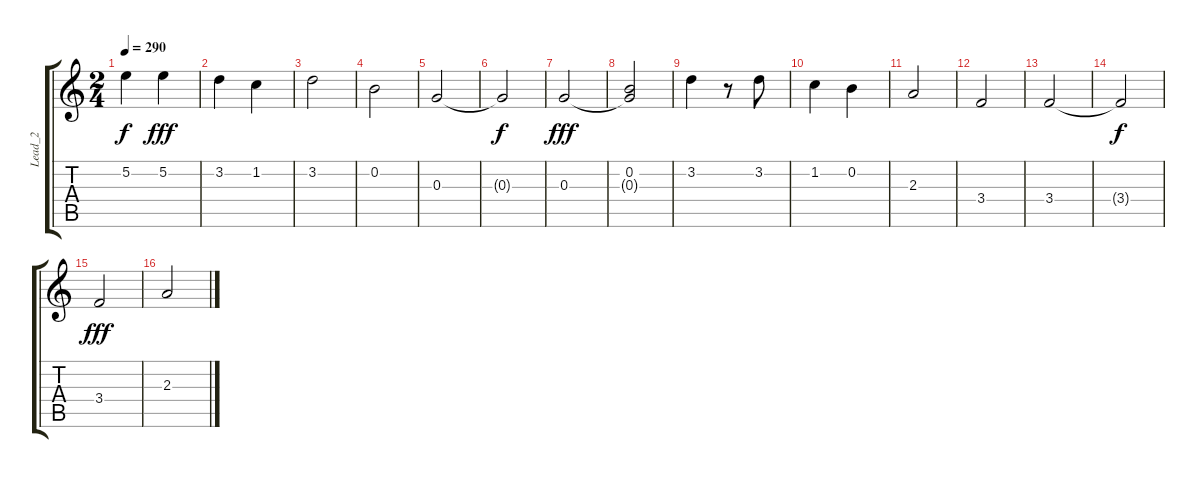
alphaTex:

\track ("Lead_2" "Lead_2") {instrument acousticguitarnylon}
\staff {score tabs}
\tuning (E4 B3 G3 D3 A2 E2) {hide}
\ts (2 4)
\tempo 290
\clef g2
\ks c
5.2{t}.4{dy f} 5.2.4{dy fff} |
3.2.4 1.2.4 |
3.2.2 |
0.2.2 |
0.3.2 |
0.3{t}.2{dy f} |
0.3.2{dy fff} |
(0.2 0.3{t}).2 |
3.2.4 r.8 3.2.8 |
1.2.4 0.2.4 |
2.3.2 |
3.4.2 |
3.4.2 |
3.4{t}.2{dy f} |
3.4.2{dy fff} |
2.3.2
